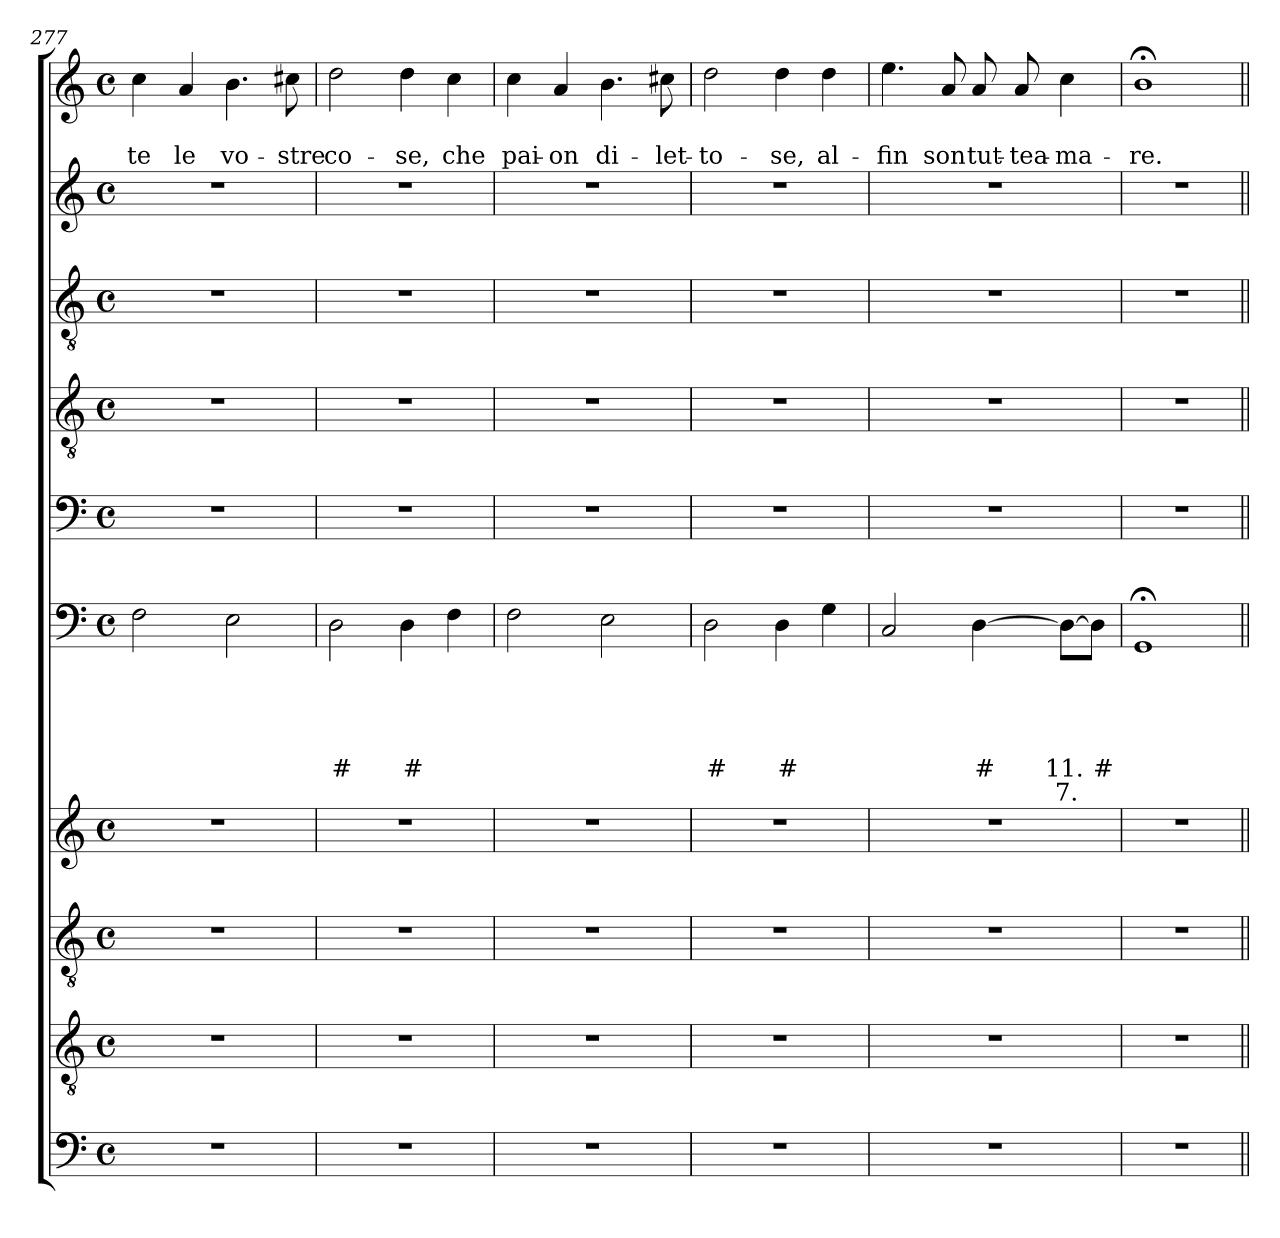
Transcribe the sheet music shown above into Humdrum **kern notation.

**kern	**kern	**kern	**kern	**kern	**text	**text	**text	**text	**text	**text	**kern	**kern	**kern	**kern	**kern	**text	**text
*part10	*part9	*part8	*part7	*part6	*part6	*part6	*part6	*part6	*part6	*part6	*part5	*part4	*part3	*part2	*part1	*part1	*part1
*staff10	*staff9	*staff8	*staff7	*staff6	*staff6	*staff6	*staff6	*staff6	*staff6	*staff6	*staff5	*staff4	*staff3	*staff2	*staff1	*staff1	*staff1
*clefF4	*clefGv2	*clefGv2	*clefG2	*clefF4	*	*	*	*	*	*	*clefF4	*clefGv2	*clefGv2	*clefG2	*clefG2	*	*
*k[]	*k[]	*k[]	*k[]	*k[]	*	*	*	*	*	*	*k[]	*k[]	*k[]	*k[]	*k[]	*	*
*C:	*C:	*C:	*C:	*C:	*	*	*	*	*	*	*C:	*C:	*C:	*C:	*C:	*	*
*M4/4	*M4/4	*M4/4	*M4/4	*M4/4	*	*	*	*	*	*	*M4/4	*M4/4	*M4/4	*M4/4	*M4/4	*	*
*met(c)	*met(c)	*met(c)	*met(c)	*met(c)	*	*	*	*	*	*	*met(c)	*met(c)	*met(c)	*met(c)	*met(c)	*	*
=277	=277	=277	=277	=277	=277	=277	=277	=277	=277	=277	=277	=277	=277	=277	=277	=277	=277
1r	1r	1r	1r	2F\	.	.	.	.	.	.	1r	1r	1r	1r	4cc\	.	-te
.	.	.	.	.	.	.	.	.	.	.	.	.	.	.	4a/	.	le
.	.	.	.	2E\	.	.	.	.	.	.	.	.	.	.	4.b\	.	vo-
.	.	.	.	.	.	.	.	.	.	.	.	.	.	.	8cc#X\	.	-stre
=278	=278	=278	=278	=278	=278	=278	=278	=278	=278	=278	=278	=278	=278	=278	=278	=278	=278
1r	1r	1r	1r	2D\	.	.	.	.	#	.	1r	1r	1r	1r	2dd\	.	co-
.	.	.	.	4D\	.	.	.	.	#	.	.	.	.	.	4dd\	.	-se,
.	.	.	.	4F\	.	.	.	.	.	.	.	.	.	.	4cc\	.	che
=279	=279	=279	=279	=279	=279	=279	=279	=279	=279	=279	=279	=279	=279	=279	=279	=279	=279
1r	1r	1r	1r	2F\	.	.	.	.	.	.	1r	1r	1r	1r	4cc\	.	pai-
.	.	.	.	.	.	.	.	.	.	.	.	.	.	.	4a/	.	-on
.	.	.	.	2E\	.	.	.	.	.	.	.	.	.	.	4.b\	.	di-
.	.	.	.	.	.	.	.	.	.	.	.	.	.	.	8cc#X\	.	-let-
=280	=280	=280	=280	=280	=280	=280	=280	=280	=280	=280	=280	=280	=280	=280	=280	=280	=280
1r	1r	1r	1r	2D\	.	.	.	.	#	.	1r	1r	1r	1r	2dd\	.	-to-
.	.	.	.	4D\	.	.	.	.	#	.	.	.	.	.	4dd\	.	-se,
.	.	.	.	4G\	.	.	.	.	.	.	.	.	.	.	4dd\	.	al-
=281	=281	=281	=281	=281	=281	=281	=281	=281	=281	=281	=281	=281	=281	=281	=281	=281	=281
1r	1r	1r	1r	2C/	.	.	.	.	.	.	1r	1r	1r	1r	4.ee\	.	-fin
.	.	.	.	.	.	.	.	.	.	.	.	.	.	.	8a/	.	son
.	.	.	.	[4D\	.	.	.	.	#	.	.	.	.	.	8a/	.	tut-
.	.	.	.	.	.	.	.	.	.	.	.	.	.	.	8a/	.	-tea-
.	.	.	.	8D\L_	.	.	.	.	11.	7.	.	.	.	.	4cc\	.	-ma-
.	.	.	.	8D\J]	.	.	.	.	#	.	.	.	.	.	.	.	.
=282	=282	=282	=282	=282	=282	=282	=282	=282	=282	=282	=282	=282	=282	=282	=282	=282	=282
1r	1r	1r	1r	1GG;<	.	.	.	.	.	.	1r	1r	1r	1r	1b;<	.	-re.
=||	=||	=||	=||	=||	=||	=||	=||	=||	=||	=||	=||	=||	=||	=||	=||	=||	=||
*-	*-	*-	*-	*-	*-	*-	*-	*-	*-	*-	*-	*-	*-	*-	*-	*-	*-
